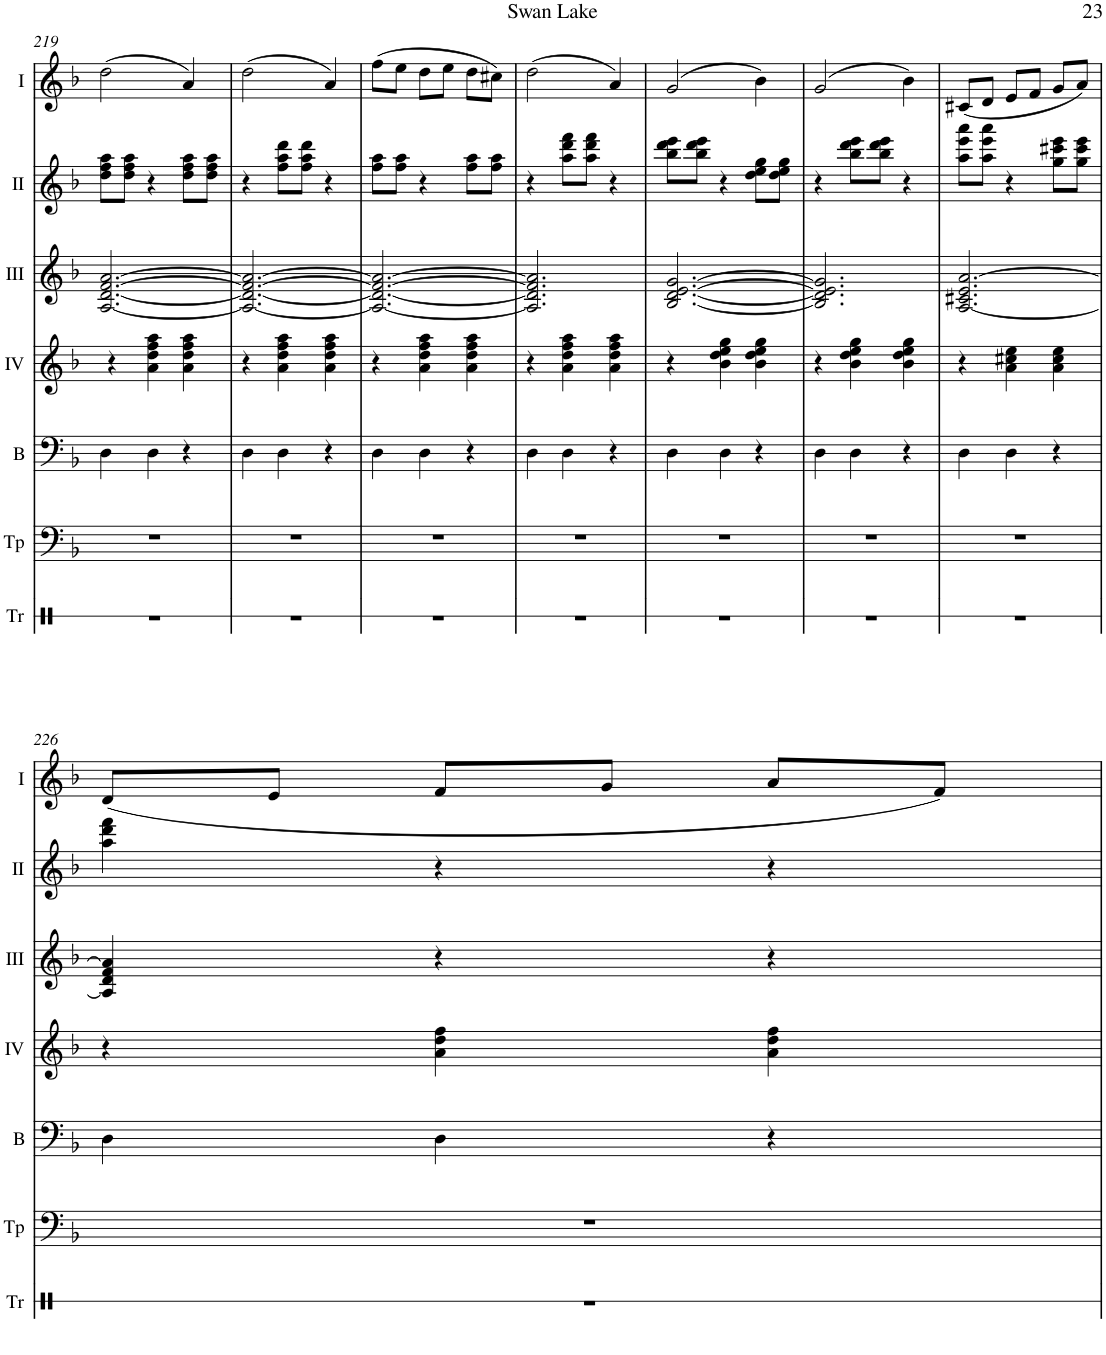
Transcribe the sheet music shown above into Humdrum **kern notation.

**kern	**kern	**kern	**kern	**kern	**kern	**kern
*part7	*part6	*part5	*part4	*part3	*part2	*part1
*staff7	*staff6	*staff5	*staff4	*staff3	*staff2	*staff1
*I"Triangle	*I"Timp.	*I"Bass	*I"Acc. 4	*I"Acc. 3	*I"Acc. 2	*I"Acc. 1
*I'Tr	*I'Tp	*I'B	*	*	*	*
!!LO:PB:g=z
*clefX	*clefF4	*clefF4	*clefG2	*clefG2	*clefG2	*clefG2
*	*	*Trd7c12	*Trd7c12	*Trd7c12	*	*
*k[]	*k[b-]	*k[b-]	*k[b-]	*k[b-]	*k[b-]	*k[b-]
*M3/4	*M3/4	*M3/4	*M3/4	*M3/4	*M3/4	*M3/4
=219	=219	=219	=219	=219	=219	=219
2.r	2.r	4D\	4r	[2.a/ [2.dd/ [2.ff/ [2.aa/	8dd\ 8ff\ 8aa\L	(2dd\
.	.	.	.	.	8dd\ 8ff\ 8aa\J	.
.	.	4D\	4a\ 4dd\ 4ff\ 4aa\	.	4r	.
.	.	4r	4a\ 4dd\ 4ff\ 4aa\	.	8dd\ 8ff\ 8aa\L	4a/)
.	.	.	.	.	8dd\ 8ff\ 8aa\J	.
=220	=220	=220	=220	=220	=220	=220
2.r	2.r	4D\	4r	2.a/_ 2.dd/_ 2.ff/_ 2.aa/_	4r	(2dd\
.	.	4D\	4a\ 4dd\ 4ff\ 4aa\	.	8ff\ 8aa\ 8ddd\L	.
.	.	.	.	.	8ff\ 8aa\ 8ddd\J	.
.	.	4r	4a\ 4dd\ 4ff\ 4aa\	.	4r	4a/)
=221	=221	=221	=221	=221	=221	=221
2.r	2.r	4D\	4r	2.a/_ 2.dd/_ 2.ff/_ 2.aa/_	8ff\ 8aa\L	(8ff\L
.	.	.	.	.	8ff\ 8aa\J	8ee\J
.	.	4D\	4a\ 4dd\ 4ff\ 4aa\	.	4r	8dd\L
.	.	.	.	.	.	8ee\J
.	.	4r	4a\ 4dd\ 4ff\ 4aa\	.	8ff\ 8aa\L	8dd\L
.	.	.	.	.	8ff\ 8aa\J	8cc#X\J)
=222	=222	=222	=222	=222	=222	=222
2.r	2.r	4D\	4r	2.a/] 2.dd/] 2.ff/] 2.aa/]	4r	(2dd\
.	.	4D\	4a\ 4dd\ 4ff\ 4aa\	.	8aa\ 8ddd\ 8fff\L	.
.	.	.	.	.	8aa\ 8ddd\ 8fff\J	.
.	.	4r	4a\ 4dd\ 4ff\ 4aa\	.	4r	4a/)
=223	=223	=223	=223	=223	=223	=223
2.r	2.r	4D\	4r	[2.b-/ [2.dd/ [2.ee/ [2.gg/	8bb-\ 8ddd\ 8eee\L	(2g/
.	.	.	.	.	8bb-\ 8ddd\ 8eee\J	.
.	.	4D\	4b-\ 4dd\ 4ee\ 4gg\	.	4r	.
.	.	4r	4b-\ 4dd\ 4ee\ 4gg\	.	8dd\ 8ee\ 8gg\L	4b-\)
.	.	.	.	.	8dd\ 8ee\ 8gg\J	.
=224	=224	=224	=224	=224	=224	=224
2.r	2.r	4D\	4r	2.b-/] 2.dd/] 2.ee/] 2.gg/]	4r	(2g/
.	.	4D\	4b-\ 4dd\ 4ee\ 4gg\	.	8bb-\ 8ddd\ 8eee\L	.
.	.	.	.	.	8bb-\ 8ddd\ 8eee\J	.
.	.	4r	4b-\ 4dd\ 4ee\ 4gg\	.	4r	4b-\)
=225	=225	=225	=225	=225	=225	=225
2.r	2.r	4D\	4r	[2.a/ 2.cc#X/ 2.ee/ [2.aa/	8aa\ 8eee\ 8aaa\L	(8c#X/L
.	.	.	.	.	8aa\ 8eee\ 8aaa\J	8d/J
.	.	4D\	4a\ 4cc#X\ 4ee\	.	4r	8e/L
.	.	.	.	.	.	8f/J
.	.	4r	4a\ 4cc#\ 4ee\	.	8gg\ 8ccc#X\ 8eee\L	8g/L
.	.	.	.	.	8gg\ 8ccc#\ 8eee\J	8a/J)
!!LO:LB:g=z
=226	=226	=226	=226	=226	=226	=226
2.r	2.r	4D\	4r	4a/] 4dd/ 4ff/ 4aa/]	4aa\ 4ddd\ 4fff\	(8d/L
.	.	.	.	.	.	8e/J
.	.	4D\	4a\ 4dd\ 4ff\	4r	4r	8f/L
.	.	.	.	.	.	8g/J
.	.	4r	4a\ 4dd\ 4ff\	4r	4r	8a/L
.	.	.	.	.	.	8f/J)
=	=	=	=	=	=	=
*-	*-	*-	*-	*-	*-	*-
